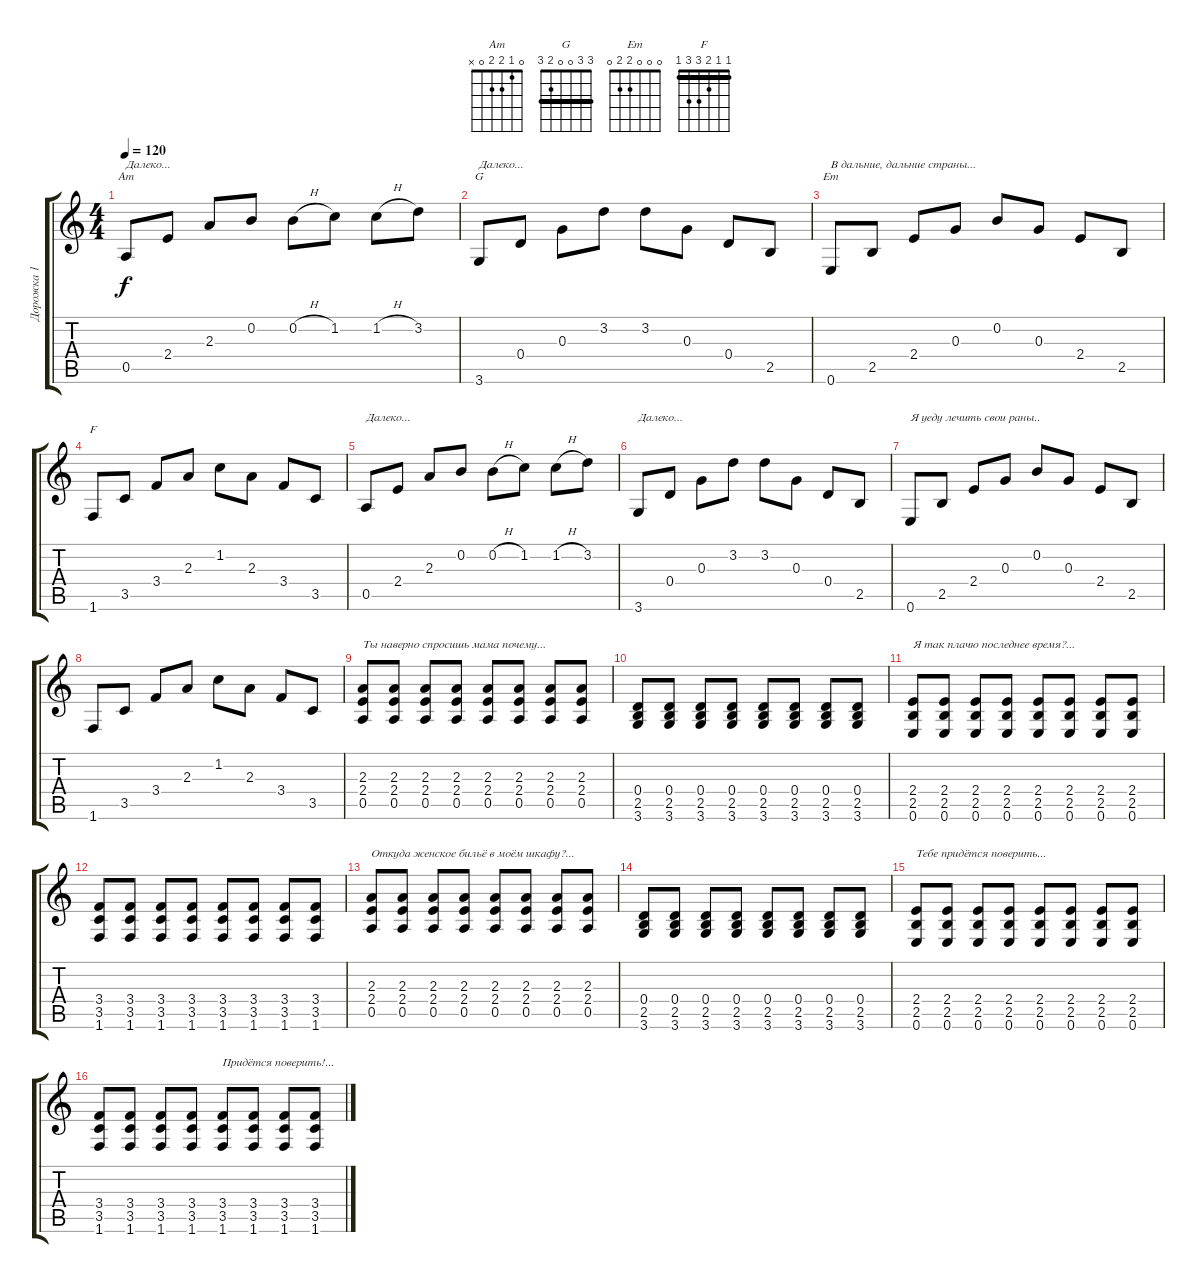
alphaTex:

\track ("Дорожка 1" "Дорожка 1") {instrument acousticguitarsteel}
\staff {score tabs}
\tuning (E4 B3 G3 D3 A2 E2) {hide}
\chord ("Am" 0 1 2 2 0 x)
\chord ("G" 3 3 0 0 2 3) {barre 3}
\chord ("Em" 0 0 0 2 2 0)
\chord ("F" 1 1 2 3 3 1) {barre 1}
\ts (4 4)
\tempo 120
\clef g2
\ks c
0.5.8{ch "Am" txt "Далеко..." dy f} 2.4.8 2.3.8 0.2.8 0.2{h}.8 1.2.8 1.2{h}.8 3.2.8 |
3.6.8{ch "G" txt "Далеко..."} 0.4.8 0.3.8 3.2.8 3.2.8 0.3.8 0.4.8 2.5.8 |
0.6.8{ch "Em" txt "В дальние, дальние страны..."} 2.5.8 2.4.8 0.3.8 0.2.8 0.3.8 2.4.8 2.5.8 |
1.6.8{ch "F"} 3.5.8 3.4.8 2.3.8 1.2.8 2.3.8 3.4.8 3.5.8 |
0.5.8{txt "Далеко..."} 2.4.8 2.3.8 0.2.8 0.2{h}.8 1.2.8 1.2{h}.8 3.2.8 |
3.6.8{txt "Далеко..."} 0.4.8 0.3.8 3.2.8 3.2.8 0.3.8 0.4.8 2.5.8 |
0.6.8{txt "Я уеду лечить свои раны.."} 2.5.8 2.4.8 0.3.8 0.2.8 0.3.8 2.4.8 2.5.8 |
1.6.8 3.5.8 3.4.8 2.3.8 1.2.8 2.3.8 3.4.8 3.5.8 |
(2.3 2.4 0.5).8{txt "Ты наверно спросишь мама почему..."} (2.3 2.4 0.5).8 (2.3 2.4 0.5).8 (2.3 2.4 0.5).8 (2.3 2.4 0.5).8 (2.3 2.4 0.5).8 (2.3 2.4 0.5).8 (2.3 2.4 0.5).8 |
(0.4 2.5 3.6).8 (0.4 2.5 3.6).8 (0.4 2.5 3.6).8 (0.4 2.5 3.6).8 (0.4 2.5 3.6).8 (0.4 2.5 3.6).8 (0.4 2.5 3.6).8 (0.4 2.5 3.6).8 |
(2.4 2.5 0.6).8{txt "Я так плачю последнее время?..."} (2.4 2.5 0.6).8 (2.4 2.5 0.6).8 (2.4 2.5 0.6).8 (2.4 2.5 0.6).8 (2.4 2.5 0.6).8 (2.4 2.5 0.6).8 (2.4 2.5 0.6).8 |
(3.4 3.5 1.6).8 (3.4 3.5 1.6).8 (3.4 3.5 1.6).8 (3.4 3.5 1.6).8 (3.4 3.5 1.6).8 (3.4 3.5 1.6).8 (3.4 3.5 1.6).8 (3.4 3.5 1.6).8 |
(2.3 2.4 0.5).8{txt "Откуда женское бильё в моём шкафу?..."} (2.3 2.4 0.5).8 (2.3 2.4 0.5).8 (2.3 2.4 0.5).8 (2.3 2.4 0.5).8 (2.3 2.4 0.5).8 (2.3 2.4 0.5).8 (2.3 2.4 0.5).8 |
(0.4 2.5 3.6).8 (0.4 2.5 3.6).8 (0.4 2.5 3.6).8 (0.4 2.5 3.6).8 (0.4 2.5 3.6).8 (0.4 2.5 3.6).8 (0.4 2.5 3.6).8 (0.4 2.5 3.6).8 |
(2.4 2.5 0.6).8{txt "Тебе придётся поверить..."} (2.4 2.5 0.6).8 (2.4 2.5 0.6).8 (2.4 2.5 0.6).8 (2.4 2.5 0.6).8 (2.4 2.5 0.6).8 (2.4 2.5 0.6).8 (2.4 2.5 0.6).8 |
(3.4 3.5 1.6).8 (3.4 3.5 1.6).8 (3.4 3.5 1.6).8 (3.4 3.5 1.6).8 (3.4 3.5 1.6).8{txt "Придётся поверить!..."} (3.4 3.5 1.6).8 (3.4 3.5 1.6).8 (3.4 3.5 1.6).8
